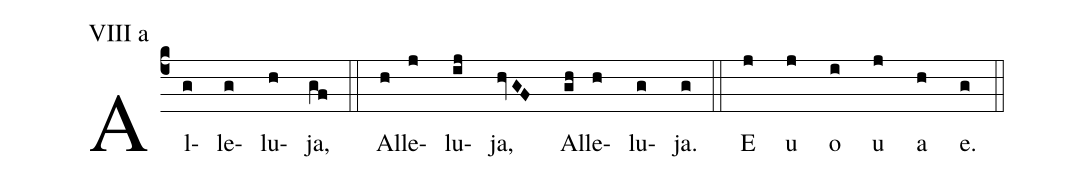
annotation: VIII a;
%%
(c4)Al(g)le(g)lu(h)ja,(gf) (::) Al(h)le(j)lu(ij)ja,(hvGF) Al(gh)le(h)lu(g)ja.(g) (::)
E(j) u(j) o(i) u(j) a(h) e.(g) (::) (z)
